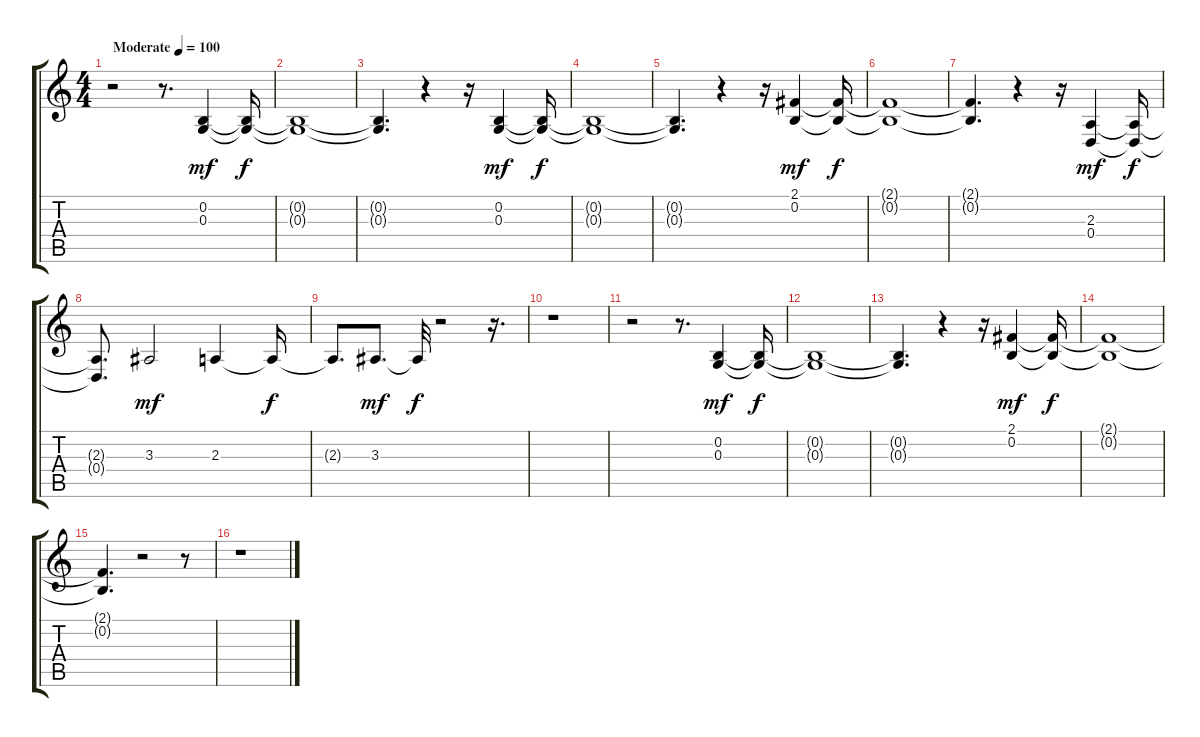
\track "" {instrument bassoon}
\staff {score tabs}
\tuning (E4 B3 G3 D3 A2 E2) {hide}
\ts (4 4)
\tempo (100 "Moderate")
\clef g2
\ks c
r.2{dy mf instrument bassoon} r.8{d} (0.2 0.3).4 (0.2{t} 0.3{t}).16{dy f} |
(0.2{t} 0.3{t}).1 |
(0.2{t} 0.3{t}).4{d} r.4 r.16 (0.2 0.3).4{dy mf} (0.2{t} 0.3{t}).16{dy f} |
(0.2{t} 0.3{t}).1 |
(0.2{t} 0.3{t}).4{d} r.4 r.16 (2.1 0.2).4{dy mf} (2.1{t} 0.2{t}).16{dy f} |
(2.1{t} 0.2{t}).1 |
(2.1{t} 0.2{t}).4{d} r.4 r.16 (2.3 0.4).4{dy mf} (2.3{t} 0.4{t}).16{dy f} |
(2.3{t} 0.4{t}).8{d} 3.3.2{dy mf} 2.3.4 2.3{t}.16{dy f} |
2.3{t}.8{d} 3.3.8{d dy mf} 3.3{t}.32{dy f} r.2 r.16{d} |
r.1 |
r.2 r.8{d} (0.2 0.3).4{dy mf} (0.2{t} 0.3{t}).16{dy f} |
(0.2{t} 0.3{t}).1 |
(0.2{t} 0.3{t}).4{d} r.4 r.16 (2.1 0.2).4{dy mf} (2.1{t} 0.2{t}).16{dy f} |
(2.1{t} 0.2{t}).1 |
(2.1{t} 0.2{t}).4{d} r.2 r.8 |
r.1
